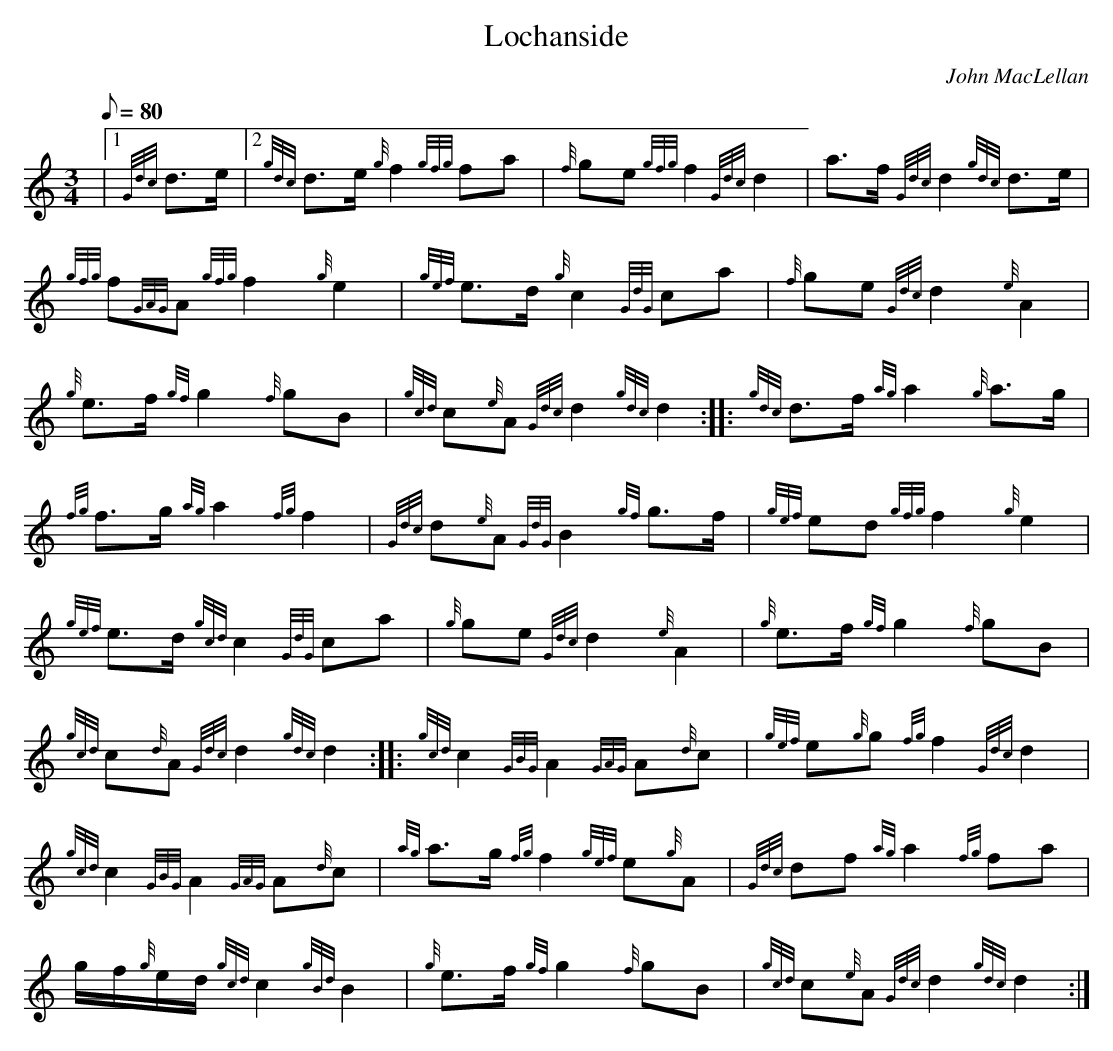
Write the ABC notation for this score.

X:1
T:Lochanside
M:3/4
L:1/8
Q:80
C:John MacLellan
K:HP
|1 {Gdc}d3/2e/2|2 {gdc}d3/2e/2{g}f2{gfg}fa | \
{f}ge{gfg}f2{Gdc}d2 | \
a3/2f/2{Gdc}d2{gdc}d3/2e/2 |
{gfg}f{GAG}A{gfg}f2{g}e2 | \
{gef}e3/2d/2{g}c2{GdG}ca | \
{f}ge{Gdc}d2{e}A2 |
{g}e3/2f/2{gf}g2{f}gB | \
{gcd}c{e}A{Gdc}d2{gdc}d2 :: \
{gdc}d3/2f/2{ag}a2{g}a3/2g/2 |
{fg}f3/2g/2{ag}a2{fg}f2 | \
{Gdc}d{e}A{GdG}B2{gf}g3/2f/2 | \
{gef}ed{gfg}f2{g}e2 |
{gef}e3/2d/2{gcd}c2{GdG}ca | \
{g}ge{Gdc}d2{e}A2 | \
{g}e3/2f/2{gf}g2{f}gB |
{gcd}c{d}A{Gdc}d2{gdc}d2 :: \
{gcd}c2{GBG}A2{GAG}A{d}c | \
{gef}e{g}g{fg}f2{Gdc}d2 |
{gcd}c2{GBG}A2{GAG}A{d}c | \
{ag}a3/2g/2{fg}f2{gef}e{g}A | \
{Gdc}df{ag}a2{fg}fa |
g/2f/2{g}e/2d/2{gcd}c2{gBd}B2 | \
{g}e3/2f/2{gf}g2{f}gB | \
{gcd}c{e}A{Gdc}d2{gdc}d2 :|
